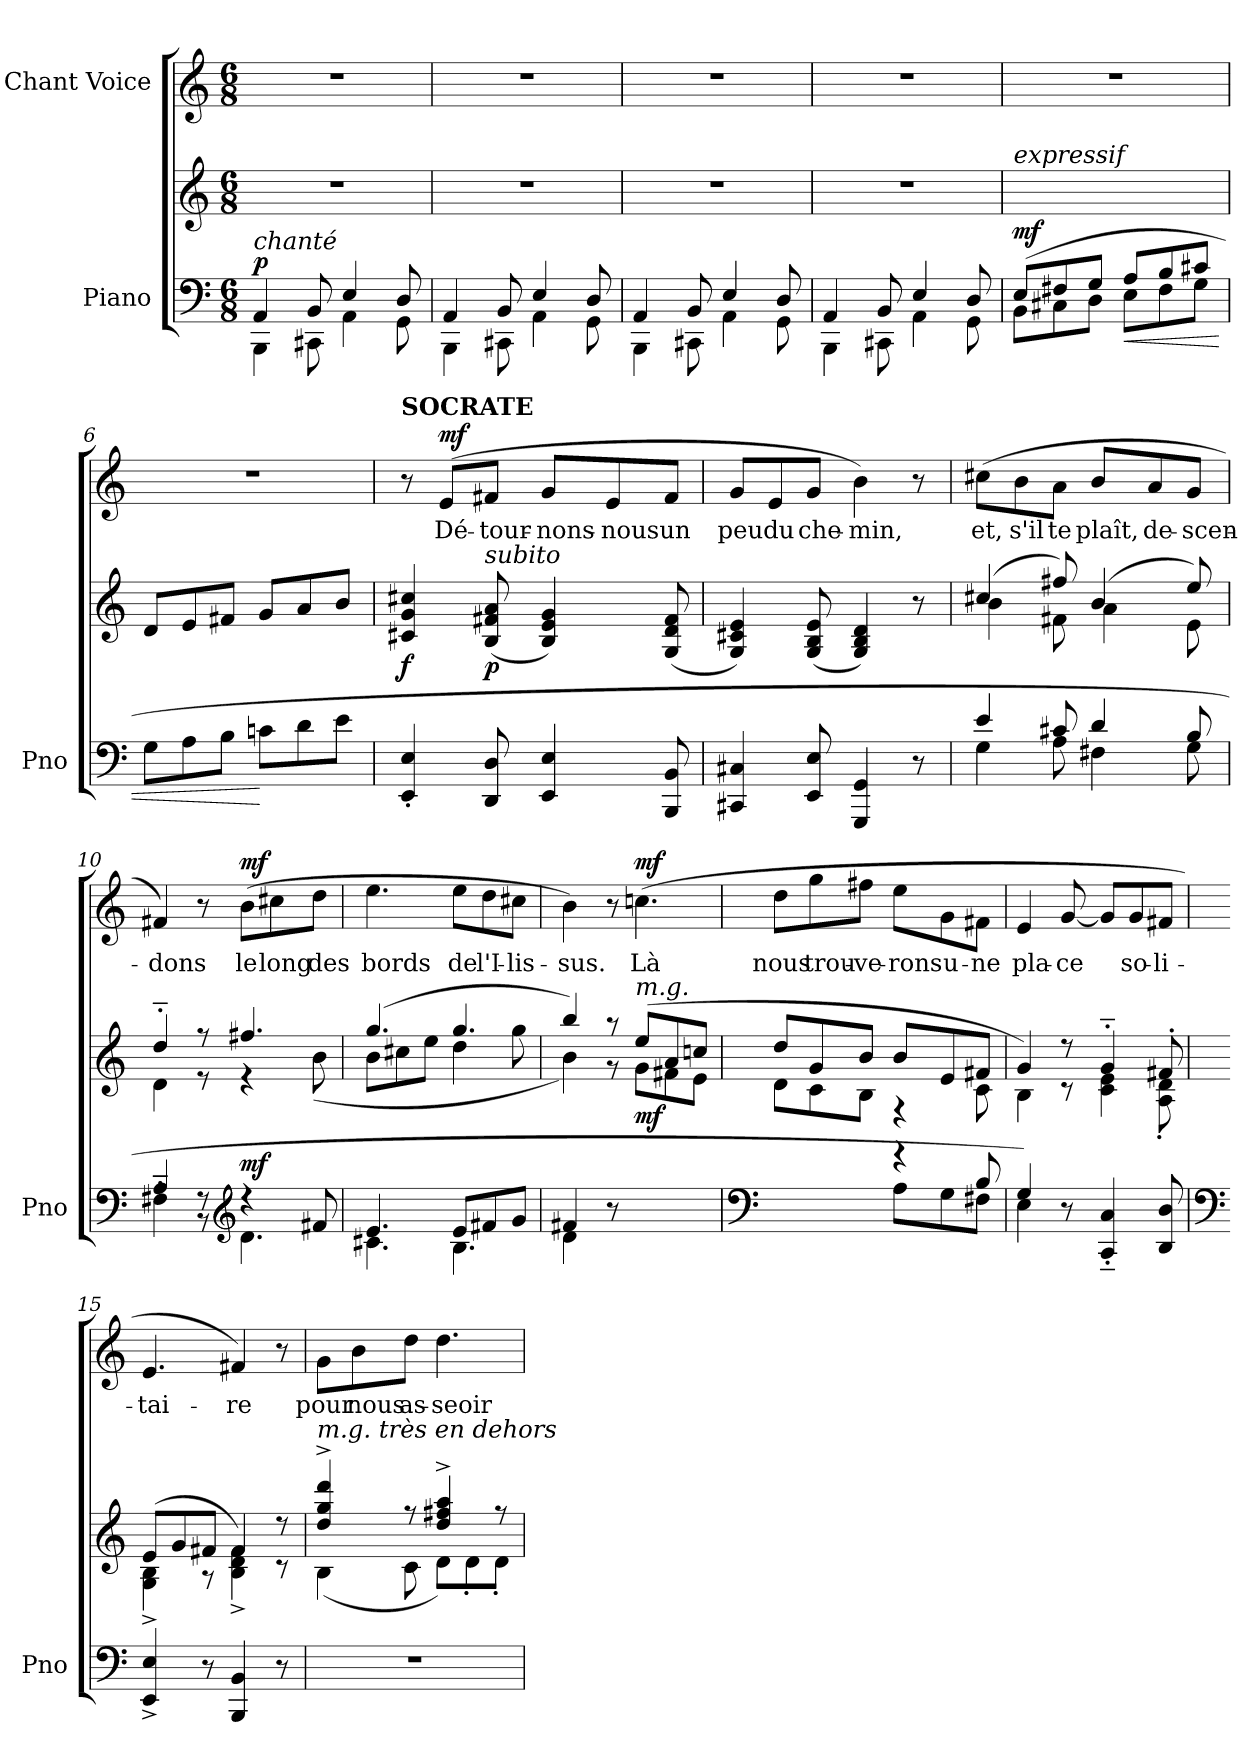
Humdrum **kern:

**kern	**kern	**dynam	**kern	**text	**dynam
*part2	*part2	*part2	*part1	*part1	*part1
*staff3	*staff2	*staff2/3	*staff1	*staff1	*staff1
*I"Piano	*	*	*I"Chant Voice	*	*
*I'Pno	*	*	*	*	*
*clefF4	*clefG2	*	*clefG2	*	*
*k[]	*k[]	*	*k[]	*	*
*M6/8	*M6/8	*	*M6/8	*	*
*MM90	*MM90	*	*MM90	*	*
=1	=1	=1	=1	=1	=1
*^	*	*	*	*	*
!LO:TX:i:t=chanté	!	!	!	!	!	!
!	!	!	!LO:DY:a=2	!	!	!
4AA/	4BBB\	2.r	p	2.r	.	.
8BB/	8CC#X\	.	.	.	.	.
4E/	4AA\	.	.	.	.	.
8D/	8GG\	.	.	.	.	.
=2	=2	=2	=2	=2	=2	=2
4AA/	4BBB\	2.r	.	2.r	.	.
8BB/	8CC#X\	.	.	.	.	.
4E/	4AA\	.	.	.	.	.
8D/	8GG\	.	.	.	.	.
=3	=3	=3	=3	=3	=3	=3
4AA/	4BBB\	2.r	.	2.r	.	.
8BB/	8CC#X\	.	.	.	.	.
4E/	4AA\	.	.	.	.	.
8D/	8GG\	.	.	.	.	.
=4	=4	=4	=4	=4	=4	=4
*k[]	*	*k[]	*	*	*	*
4AA/	4BBB\	2.r	.	2.r	.	.
8BB/	8CC#X\	.	.	.	.	.
4E/	4AA\	.	.	.	.	.
8D/	8GG\	.	.	.	.	.
=5	=5	=5	=5	=5	=5	=5
!	!	!LO:TX:i:t=expressif	!	!	!	!
!	!	!	!LO:DY:a=2	!	!	!
(8E/L	8BB\L	2.ryy	mf	2.r	.	.
8F#X/	8C#X\	.	.	.	.	.
8G/J	8D\J	.	.	.	.	.
!	!	!	!LO:HP:b=2	!	!	!
8A/L	8E\L	.	<	.	.	.
8B/	8F#\	.	.	.	.	.
8c#X/J	8G\J	.	.	.	.	.
*v	*v	*	*	*	*	*
=6	=6	=6	=6	=6	=6
*	*^	*	*	*	*
8G\L	2.ryy	8d/L	.	2.r	.	.
8A\	.	8e/	.	.	.	.
8B\J	.	8f#X/J	.	.	.	.
8cni\L	.	8g/L	[	.	.	.
8d\	.	8a/	.	.	.	.
8e\J	.	8b/J)	.	.	.	.
=7	=7	=7	=7	=7	=7	=7
!	!	!	!	!LO:TX:a:B:t=SOCRATE	!	!
!	!	!	!LO:DY:b	!	!	!
*	*v	*v	*	*	*	*
4EE/' 4E/'	4c#X/ 4g/ 4cc#X/	f	8r	.	.
!	!	!	!	!	!LO:DY:a
.	.	.	(8e/L	Dé-	mf
!	!LO:TX:i:t=subito	!	!	!	!
!	!	!LO:DY:b	!	!	!
8DD/ 8D/	(>8B/ 8f#X/ 8a/	p	8f#X/J	-tour-	.
4EE/ 4E/	4B/ 4e/ 4g/)	.	8g/L	-nons-	.
.	.	.	8e/	-nous	.
8BBB/ 8BB/	(>8G/ 8d/ 8f#/	.	8f#/J	un	.
=8	=8	=8	=8	=8	=8
4CC#X/ 4C#X/	4G/ 4c#X/ 4e/)	.	8g/L	peu	.
.	.	.	8e/	du	.
8EE/ 8E/	(>8G/ 8B/ 8e/	.	8g/J	che-	.
4GGG/ 4GG/	4G/ 4B/ 4d/)	.	4b\)	-min,	.
8r	8r	.	8r	.	.
=9	=9	=9	=9	=9	=9
*^	*^	*	*	*	*
4e/	4G\	(>4cc#X/	4b\	.	(>8cc#X\L	et,	.
.	.	.	.	.	8b\	s'il	.
8c#X/	8A\	8ff#X/)	8f#X\	.	8a\J	te	.
4d/	4F#X\	(>4b/	4a\	.	8b/L	plaît,	.
.	.	.	.	.	8a/	de-	.
8B/	8G\	8ee/)	8e\	.	8g/J	-scen-	.
=10	=10	=10	=10	=10	=10	=10	=10
4F#X'~\	4A/	4dd'~/	4d\	.	4f#X/)	-dons	.
8r	8r	8r	8r	.	8r	.	.
*clefG2	*	*	*	*	*	*	*
!	!	!	!	!LO:DY:a=2	!	!	!LO:DY:a
4r	4.d\	4.ff#X/	4r	mf	(8b\L	le	mf
.	.	.	.	.	8cc#X\	long	.
8f#X/	.	.	(8b\	.	8dd\J	des	.
=11	=11	=11	=11	=11	=11	=11	=11
4.e/	4.c#X\	(4.gg/	8b\L	.	4.ee\	bords	.
.	.	.	8cc#X\	.	.	.	.
.	.	.	8ee\J	.	.	.	.
8e/L	4.B\	4.gg/	4dd\	.	8ee\L	de	.
8f#X/	.	.	.	.	8dd\	l'I-	.
8g/J	.	.	8gg\	.	8cc#X\J	-lis-	.
=12	=12	=12	=12	=12	=12	=12	=12
*	*	*	*^	*	*	*	*
4f#X/	4d\	4bb/)	4b\)	4.ryy	.	4b\)	-sus.	.
8r	2ryy	8r	8r	.	.	8r	.	.
!	!	!LO:TX:i:t=m.g.	!	!	!	!	!	!
!	!	!	!	!	!LO:DY:b	!	!	!LO:DY:a
8ryy	.	(8ee/L	4.ryy	(8g\L	mf	(4.ccni\	Là	mf
8ryy	.	8a/	.	8f#X\	.	.	.	.
8ryy	.	8ccn/J	.	8e\J	.	.	.	.
=13	=13	=13	=13	=13	=13	=13	=13	=13
*clefF4	*	*	*	*	*	*	*	*
8ryy	4.ryy	8dd/L	4.ryy	8d\L	.	8dd\L	nous	.
8ryy	.	8g/	.	8c\	.	8gg\	trou-	.
8ryy	.	8b/J	.	8B\J	.	8ff#X\J	-ve-	.
4r	8A\L	8b/L	4r	4.ryy	.	8ee\L	-rons	.
.	8G\	8e/	.	.	.	8g\	u-	.
8B/	8F#X\J	8f#X/J	8c\	.	.	8f#X\J	-ne	.
*	*	*	*v	*v	*	*	*	*
=14	=14	=14	=14	=14	=14	=14	=14
4G/	4E\)	4g/)	4B\	.	4e/	pla-	.
8r	2ryy	8r	8r	.	[8g/	-ce	.
4CC/'~ 4C/'~	.	4g'~/	4c\ 4e\	.	8g/L]	.	.
.	.	.	.	.	8g/	so-	.
8DD/ 8D/	.	8f#X'/	8A\' 8d\'	.	8f#X/J	-li-	.
*v	*v	*	*	*	*	*	*
=15	=15	=15	=15	=15	=15	=15
*clefF4	*	*	*	*	*	*
4EE/^ 4E/^	(8e/L	4G\^ 4B\^	.	4.e/	-tai-	.
.	8g/	.	.	.	.	.
8r	8f#X/J	8r	.	.	.	.
4BBB/ 4BB/	4f#/)	4B\^ 4d\^ 4f#\^	.	4f#X/)	-re	.
8r	8r	8r	.	8r	.	.
=16	=16	=16	=16	=16	=16	=16
!	!LO:TX:i:t=m.g. très en dehors	!	!	!	!	!
2.r	4dd/^ 4gg/^ 4ddd/^	(4B\	.	8g\L	pour	.
.	.	.	.	8b\	nous	.
.	8r	8c\	.	8dd\J	as-	.
.	4dd/^ 4ff#X/^ 4aa/^	8d\L)	.	4.dd\	-seoir	.
.	.	8d'\	.	.	.	.
.	8r	8d'\J	.	.	.	.
*	*v	*v	*	*	*	*
=	=	=	=	=	=
*-	*-	*-	*-	*-	*-
